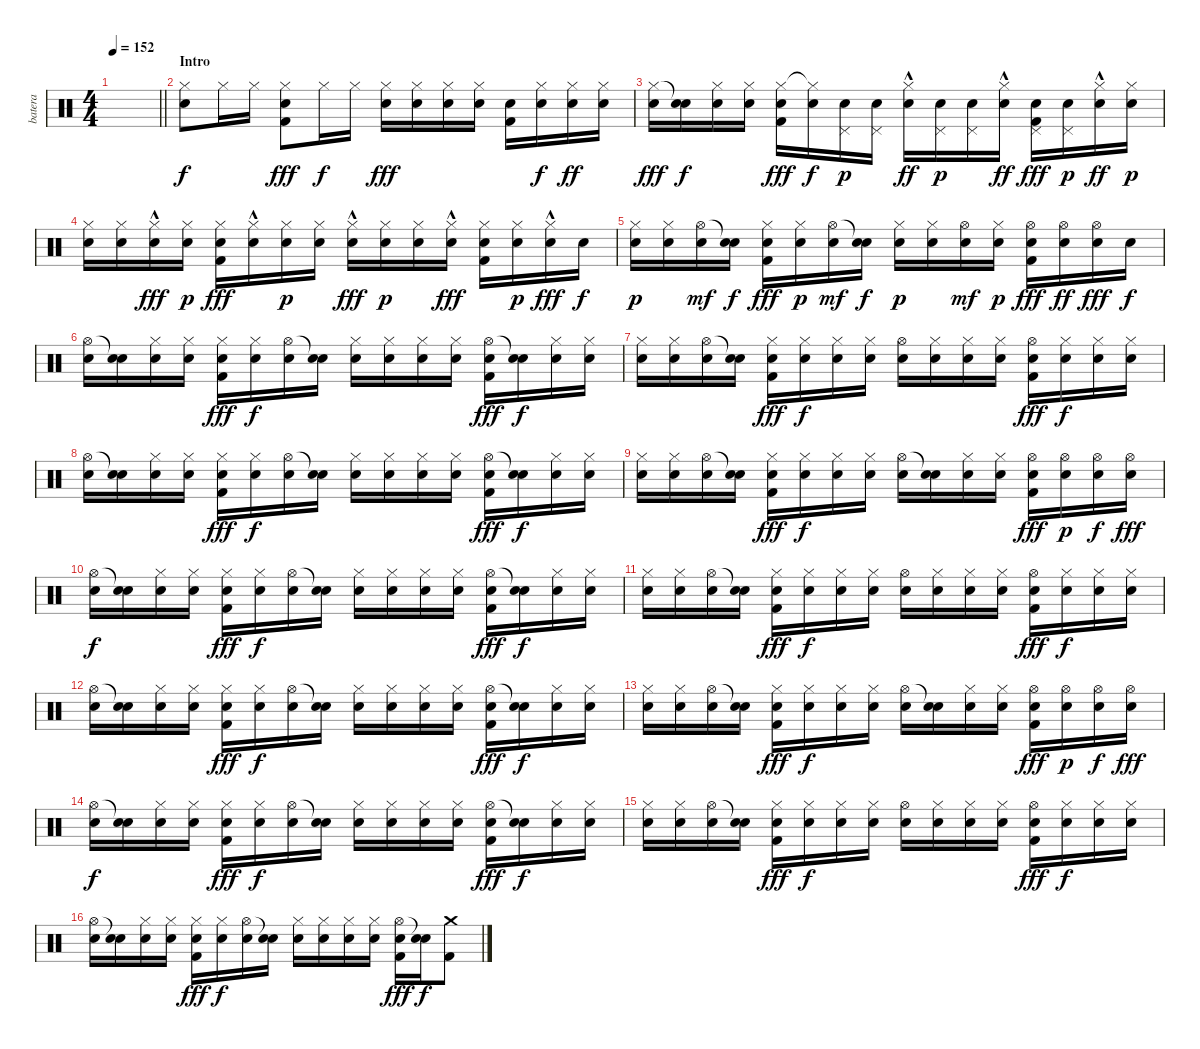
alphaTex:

\track ("batera" "batera") {instrument percussion}
\staff {score}
\articulation defaults
\ts (4 4)
\tempo 152
\clef neutral
\barLineRight lightlight
\ks c
|
\section ("" "Intro")
("Snare (hit)" "Hi-Hat (closed)").8 "Hi-Hat (closed)".16{dy f} "Hi-Hat (closed)".16 ("Snare (hit)" "Hi-Hat (closed)" "Kick (hit) 2").8{dy fff} "Hi-Hat (closed)".16{dy f} "Hi-Hat (closed)".16 ("Snare (hit)" "Hi-Hat (closed)").16{dy fff} ("Snare (hit)" "Hi-Hat (closed)").16 ("Snare (hit)" "Hi-Hat (closed)").16 ("Snare (hit)" "Hi-Hat (closed)").16 ("Snare (hit)" "Kick (hit) 2").16 ("Snare (hit)" "Hi-Hat (closed)").16{dy f} ("Snare (hit)" "Hi-Hat (closed)").16{dy ff} ("Snare (hit)" "Hi-Hat (closed)").16 |
("Snare (hit)" "Hi-Hat (closed)").16{dy fff} ("Snare (hit)" "Snare (hit)"{t}).16{dy f} ("Snare (hit)" "Hi-Hat (closed)").16 ("Snare (hit)" "Hi-Hat (closed)").16 ("Snare (hit)" "Hi-Hat (closed)" "Kick (hit) 2").16{dy fff} ("Snare (hit)" "Hi-Hat (closed)"{t}).16{dy f} ("Snare (hit)" "Pedal Hi-Hat (hit)").16{dy p} ("Snare (hit)" "Pedal Hi-Hat (hit)").16 ("Snare (hit)" "Hi-Hat (closed)"{hac}).16{dy ff} ("Snare (hit)" "Pedal Hi-Hat (hit)").16{dy p} ("Snare (hit)" "Pedal Hi-Hat (hit)").16 ("Snare (hit)" "Hi-Hat (closed)"{hac}).16{dy ff} ("Snare (hit)" "Pedal Hi-Hat (hit)" "Kick (hit) 2").16{dy fff} ("Snare (hit)" "Pedal Hi-Hat (hit)").16{dy p} ("Snare (hit)" "Hi-Hat (closed)"{hac}).16{dy ff} ("Snare (hit)" "Hi-Hat (closed)").16{dy p} |
("Snare (hit)" "Hi-Hat (closed)").16 ("Snare (hit)" "Hi-Hat (closed)").16 ("Snare (hit)" "Hi-Hat (closed)"{hac}).16{dy fff} ("Snare (hit)" "Hi-Hat (closed)").16{dy p} ("Snare (hit)" "Hi-Hat (closed)" "Kick (hit) 2").16{dy fff} ("Snare (hit)" "Hi-Hat (closed)"{hac}).16 ("Snare (hit)" "Hi-Hat (closed)").16{dy p} ("Snare (hit)" "Hi-Hat (closed)").16 ("Snare (hit)" "Hi-Hat (closed)"{hac}).16{dy fff} ("Snare (hit)" "Hi-Hat (closed)").16{dy p} ("Snare (hit)" "Hi-Hat (closed)").16 ("Snare (hit)" "Hi-Hat (closed)"{hac}).16{dy fff} ("Snare (hit)" "Hi-Hat (closed)" "Kick (hit) 2").16 ("Snare (hit)" "Hi-Hat (closed)").16{dy p} ("Snare (hit)" "Hi-Hat (closed)"{hac}).16{dy fff} "Snare (hit)".16{dy f} |
("Snare (hit)" "Hi-Hat (closed)").16{dy p} ("Snare (hit)" "Hi-Hat (closed)").16 ("Snare (hit)" "Hi-Hat (open)").16{dy mf} ("Snare (hit)" "Snare (hit)"{t}).16{dy f} ("Snare (hit)" "Hi-Hat (closed)" "Kick (hit) 2").16{dy fff} ("Snare (hit)" "Hi-Hat (closed)").16{dy p} ("Snare (hit)" "Hi-Hat (open)").16{dy mf} ("Snare (hit)" "Snare (hit)"{t}).16{dy f} ("Snare (hit)" "Hi-Hat (closed)").16{dy p} ("Snare (hit)" "Hi-Hat (closed)").16 ("Snare (hit)" "Hi-Hat (open)").16{dy mf} ("Snare (hit)" "Hi-Hat (closed)").16{dy p} ("Snare (hit)" "Hi-Hat (open)" "Kick (hit) 2").16{dy fff} ("Snare (hit)" "Hi-Hat (open)").16{dy ff} ("Snare (hit)" "Hi-Hat (open)").16{dy fff} "Snare (hit)".16{dy f} |
("Snare (hit)" "Hi-Hat (open)").16 ("Snare (hit)" "Snare (hit)"{t}).16 ("Snare (hit)" "Hi-Hat (closed)").16 ("Snare (hit)" "Hi-Hat (closed)").16 ("Snare (hit)" "Hi-Hat (closed)" "Kick (hit) 2").16{dy fff} ("Snare (hit)" "Hi-Hat (closed)").16{dy f} ("Snare (hit)" "Hi-Hat (open)").16 ("Snare (hit)" "Snare (hit)"{t}).16 ("Snare (hit)" "Hi-Hat (closed)").16 ("Snare (hit)" "Hi-Hat (closed)").16 ("Snare (hit)" "Hi-Hat (closed)").16 ("Snare (hit)" "Hi-Hat (closed)").16 ("Snare (hit)" "Hi-Hat (open)" "Kick (hit) 2").16{dy fff} ("Snare (hit)" "Snare (hit)"{t}).16{dy f} ("Snare (hit)" "Hi-Hat (closed)").16 ("Snare (hit)" "Hi-Hat (closed)").16 |
("Snare (hit)" "Hi-Hat (closed)").16 ("Snare (hit)" "Hi-Hat (closed)").16 ("Snare (hit)" "Hi-Hat (open)").16 ("Snare (hit)" "Snare (hit)"{t}).16 ("Snare (hit)" "Hi-Hat (closed)" "Kick (hit) 2").16{dy fff} ("Snare (hit)" "Hi-Hat (closed)").16{dy f} ("Snare (hit)" "Hi-Hat (closed)").16 ("Snare (hit)" "Hi-Hat (closed)").16 ("Snare (hit)" "Hi-Hat (open)").16 ("Snare (hit)" "Hi-Hat (closed)").16 ("Snare (hit)" "Hi-Hat (closed)").16 ("Snare (hit)" "Hi-Hat (closed)").16 ("Snare (hit)" "Hi-Hat (open)" "Kick (hit) 2").16{dy fff} ("Snare (hit)" "Hi-Hat (closed)").16{dy f} ("Snare (hit)" "Hi-Hat (closed)").16 ("Snare (hit)" "Hi-Hat (closed)").16 |
("Snare (hit)" "Hi-Hat (open)").16 ("Snare (hit)" "Snare (hit)"{t}).16 ("Snare (hit)" "Hi-Hat (closed)").16 ("Snare (hit)" "Hi-Hat (closed)").16 ("Snare (hit)" "Hi-Hat (closed)" "Kick (hit) 2").16{dy fff} ("Snare (hit)" "Hi-Hat (closed)").16{dy f} ("Snare (hit)" "Hi-Hat (open)").16 ("Snare (hit)" "Snare (hit)"{t}).16 ("Snare (hit)" "Hi-Hat (closed)").16 ("Snare (hit)" "Hi-Hat (closed)").16 ("Snare (hit)" "Hi-Hat (closed)").16 ("Snare (hit)" "Hi-Hat (closed)").16 ("Snare (hit)" "Hi-Hat (open)" "Kick (hit) 2").16{dy fff} ("Snare (hit)" "Snare (hit)"{t}).16{dy f} ("Snare (hit)" "Hi-Hat (closed)").16 ("Snare (hit)" "Hi-Hat (closed)").16 |
("Snare (hit)" "Hi-Hat (closed)").16 ("Snare (hit)" "Hi-Hat (closed)").16 ("Snare (hit)" "Hi-Hat (open)").16 ("Snare (hit)" "Snare (hit)"{t}).16 ("Snare (hit)" "Hi-Hat (closed)" "Kick (hit) 2").16{dy fff} ("Snare (hit)" "Hi-Hat (closed)").16{dy f} ("Snare (hit)" "Hi-Hat (closed)").16 ("Snare (hit)" "Hi-Hat (closed)").16 ("Snare (hit)" "Hi-Hat (open)").16 ("Snare (hit)" "Snare (hit)"{t}).16 ("Snare (hit)" "Hi-Hat (closed)").16 ("Snare (hit)" "Hi-Hat (closed)").16 ("Snare (hit)" "Hi-Hat (open)" "Kick (hit) 2").16{dy fff} ("Snare (hit)" "Hi-Hat (open)").16{dy p} ("Snare (hit)" "Hi-Hat (open)").16{dy f} ("Snare (hit)" "Hi-Hat (open)").16{dy fff} |
("Snare (hit)" "Hi-Hat (open)").16{dy f} ("Snare (hit)" "Snare (hit)"{t}).16 ("Snare (hit)" "Hi-Hat (closed)").16 ("Snare (hit)" "Hi-Hat (closed)").16 ("Snare (hit)" "Hi-Hat (closed)" "Kick (hit) 2").16{dy fff} ("Snare (hit)" "Hi-Hat (closed)").16{dy f} ("Snare (hit)" "Hi-Hat (open)").16 ("Snare (hit)" "Snare (hit)"{t}).16 ("Snare (hit)" "Hi-Hat (closed)").16 ("Snare (hit)" "Hi-Hat (closed)").16 ("Snare (hit)" "Hi-Hat (closed)").16 ("Snare (hit)" "Hi-Hat (closed)").16 ("Snare (hit)" "Hi-Hat (open)" "Kick (hit) 2").16{dy fff} ("Snare (hit)" "Snare (hit)"{t}).16{dy f} ("Snare (hit)" "Hi-Hat (closed)").16 ("Snare (hit)" "Hi-Hat (closed)").16 |
("Snare (hit)" "Hi-Hat (closed)").16 ("Snare (hit)" "Hi-Hat (closed)").16 ("Snare (hit)" "Hi-Hat (open)").16 ("Snare (hit)" "Snare (hit)"{t}).16 ("Snare (hit)" "Hi-Hat (closed)" "Kick (hit) 2").16{dy fff} ("Snare (hit)" "Hi-Hat (closed)").16{dy f} ("Snare (hit)" "Hi-Hat (closed)").16 ("Snare (hit)" "Hi-Hat (closed)").16 ("Snare (hit)" "Hi-Hat (open)").16 ("Snare (hit)" "Hi-Hat (closed)").16 ("Snare (hit)" "Hi-Hat (closed)").16 ("Snare (hit)" "Hi-Hat (closed)").16 ("Snare (hit)" "Hi-Hat (open)" "Kick (hit) 2").16{dy fff} ("Snare (hit)" "Hi-Hat (closed)").16{dy f} ("Snare (hit)" "Hi-Hat (closed)").16 ("Snare (hit)" "Hi-Hat (closed)").16 |
("Snare (hit)" "Hi-Hat (open)").16 ("Snare (hit)" "Snare (hit)"{t}).16 ("Snare (hit)" "Hi-Hat (closed)").16 ("Snare (hit)" "Hi-Hat (closed)").16 ("Snare (hit)" "Hi-Hat (closed)" "Kick (hit) 2").16{dy fff} ("Snare (hit)" "Hi-Hat (closed)").16{dy f} ("Snare (hit)" "Hi-Hat (open)").16 ("Snare (hit)" "Snare (hit)"{t}).16 ("Snare (hit)" "Hi-Hat (closed)").16 ("Snare (hit)" "Hi-Hat (closed)").16 ("Snare (hit)" "Hi-Hat (closed)").16 ("Snare (hit)" "Hi-Hat (closed)").16 ("Snare (hit)" "Hi-Hat (open)" "Kick (hit) 2").16{dy fff} ("Snare (hit)" "Snare (hit)"{t}).16{dy f} ("Snare (hit)" "Hi-Hat (closed)").16 ("Snare (hit)" "Hi-Hat (closed)").16 |
("Snare (hit)" "Hi-Hat (closed)").16 ("Snare (hit)" "Hi-Hat (closed)").16 ("Snare (hit)" "Hi-Hat (open)").16 ("Snare (hit)" "Snare (hit)"{t}).16 ("Snare (hit)" "Hi-Hat (closed)" "Kick (hit) 2").16{dy fff} ("Snare (hit)" "Hi-Hat (closed)").16{dy f} ("Snare (hit)" "Hi-Hat (closed)").16 ("Snare (hit)" "Hi-Hat (closed)").16 ("Snare (hit)" "Hi-Hat (open)").16 ("Snare (hit)" "Snare (hit)"{t}).16 ("Snare (hit)" "Hi-Hat (closed)").16 ("Snare (hit)" "Hi-Hat (closed)").16 ("Snare (hit)" "Hi-Hat (open)" "Kick (hit) 2").16{dy fff} ("Snare (hit)" "Hi-Hat (open)").16{dy p} ("Snare (hit)" "Hi-Hat (open)").16{dy f} ("Snare (hit)" "Hi-Hat (open)").16{dy fff} |
("Snare (hit)" "Hi-Hat (open)").16{dy f} ("Snare (hit)" "Snare (hit)"{t}).16 ("Snare (hit)" "Hi-Hat (closed)").16 ("Snare (hit)" "Hi-Hat (closed)").16 ("Snare (hit)" "Hi-Hat (closed)" "Kick (hit) 2").16{dy fff} ("Snare (hit)" "Hi-Hat (closed)").16{dy f} ("Snare (hit)" "Hi-Hat (open)").16 ("Snare (hit)" "Snare (hit)"{t}).16 ("Snare (hit)" "Hi-Hat (closed)").16 ("Snare (hit)" "Hi-Hat (closed)").16 ("Snare (hit)" "Hi-Hat (closed)").16 ("Snare (hit)" "Hi-Hat (closed)").16 ("Snare (hit)" "Hi-Hat (open)" "Kick (hit) 2").16{dy fff} ("Snare (hit)" "Snare (hit)"{t}).16{dy f} ("Snare (hit)" "Hi-Hat (closed)").16 ("Snare (hit)" "Hi-Hat (closed)").16 |
("Snare (hit)" "Hi-Hat (closed)").16 ("Snare (hit)" "Hi-Hat (closed)").16 ("Snare (hit)" "Hi-Hat (open)").16 ("Snare (hit)" "Snare (hit)"{t}).16 ("Snare (hit)" "Hi-Hat (closed)" "Kick (hit) 2").16{dy fff} ("Snare (hit)" "Hi-Hat (closed)").16{dy f} ("Snare (hit)" "Hi-Hat (closed)").16 ("Snare (hit)" "Hi-Hat (closed)").16 ("Snare (hit)" "Hi-Hat (open)").16 ("Snare (hit)" "Hi-Hat (closed)").16 ("Snare (hit)" "Hi-Hat (closed)").16 ("Snare (hit)" "Hi-Hat (closed)").16 ("Snare (hit)" "Hi-Hat (open)" "Kick (hit) 2").16{dy fff} ("Snare (hit)" "Hi-Hat (closed)").16{dy f} ("Snare (hit)" "Hi-Hat (closed)").16 ("Snare (hit)" "Hi-Hat (closed)").16 |
("Snare (hit)" "Hi-Hat (open)").16 ("Snare (hit)" "Snare (hit)"{t}).16 ("Snare (hit)" "Hi-Hat (closed)").16 ("Snare (hit)" "Hi-Hat (closed)").16 ("Snare (hit)" "Hi-Hat (closed)" "Kick (hit) 2").16{dy fff} ("Snare (hit)" "Hi-Hat (closed)").16{dy f} ("Snare (hit)" "Hi-Hat (open)").16 ("Snare (hit)" "Snare (hit)"{t}).16 ("Snare (hit)" "Hi-Hat (closed)").16 ("Snare (hit)" "Hi-Hat (closed)").16 ("Snare (hit)" "Hi-Hat (closed)").16 ("Snare (hit)" "Hi-Hat (closed)").16 ("Snare (hit)" "Hi-Hat (open)" "Kick (hit) 2").16{dy fff} ("Snare (hit)" "Snare (hit)"{t}).16{dy f} ("Crash medium (hit)" "Kick (hit) 2").8
